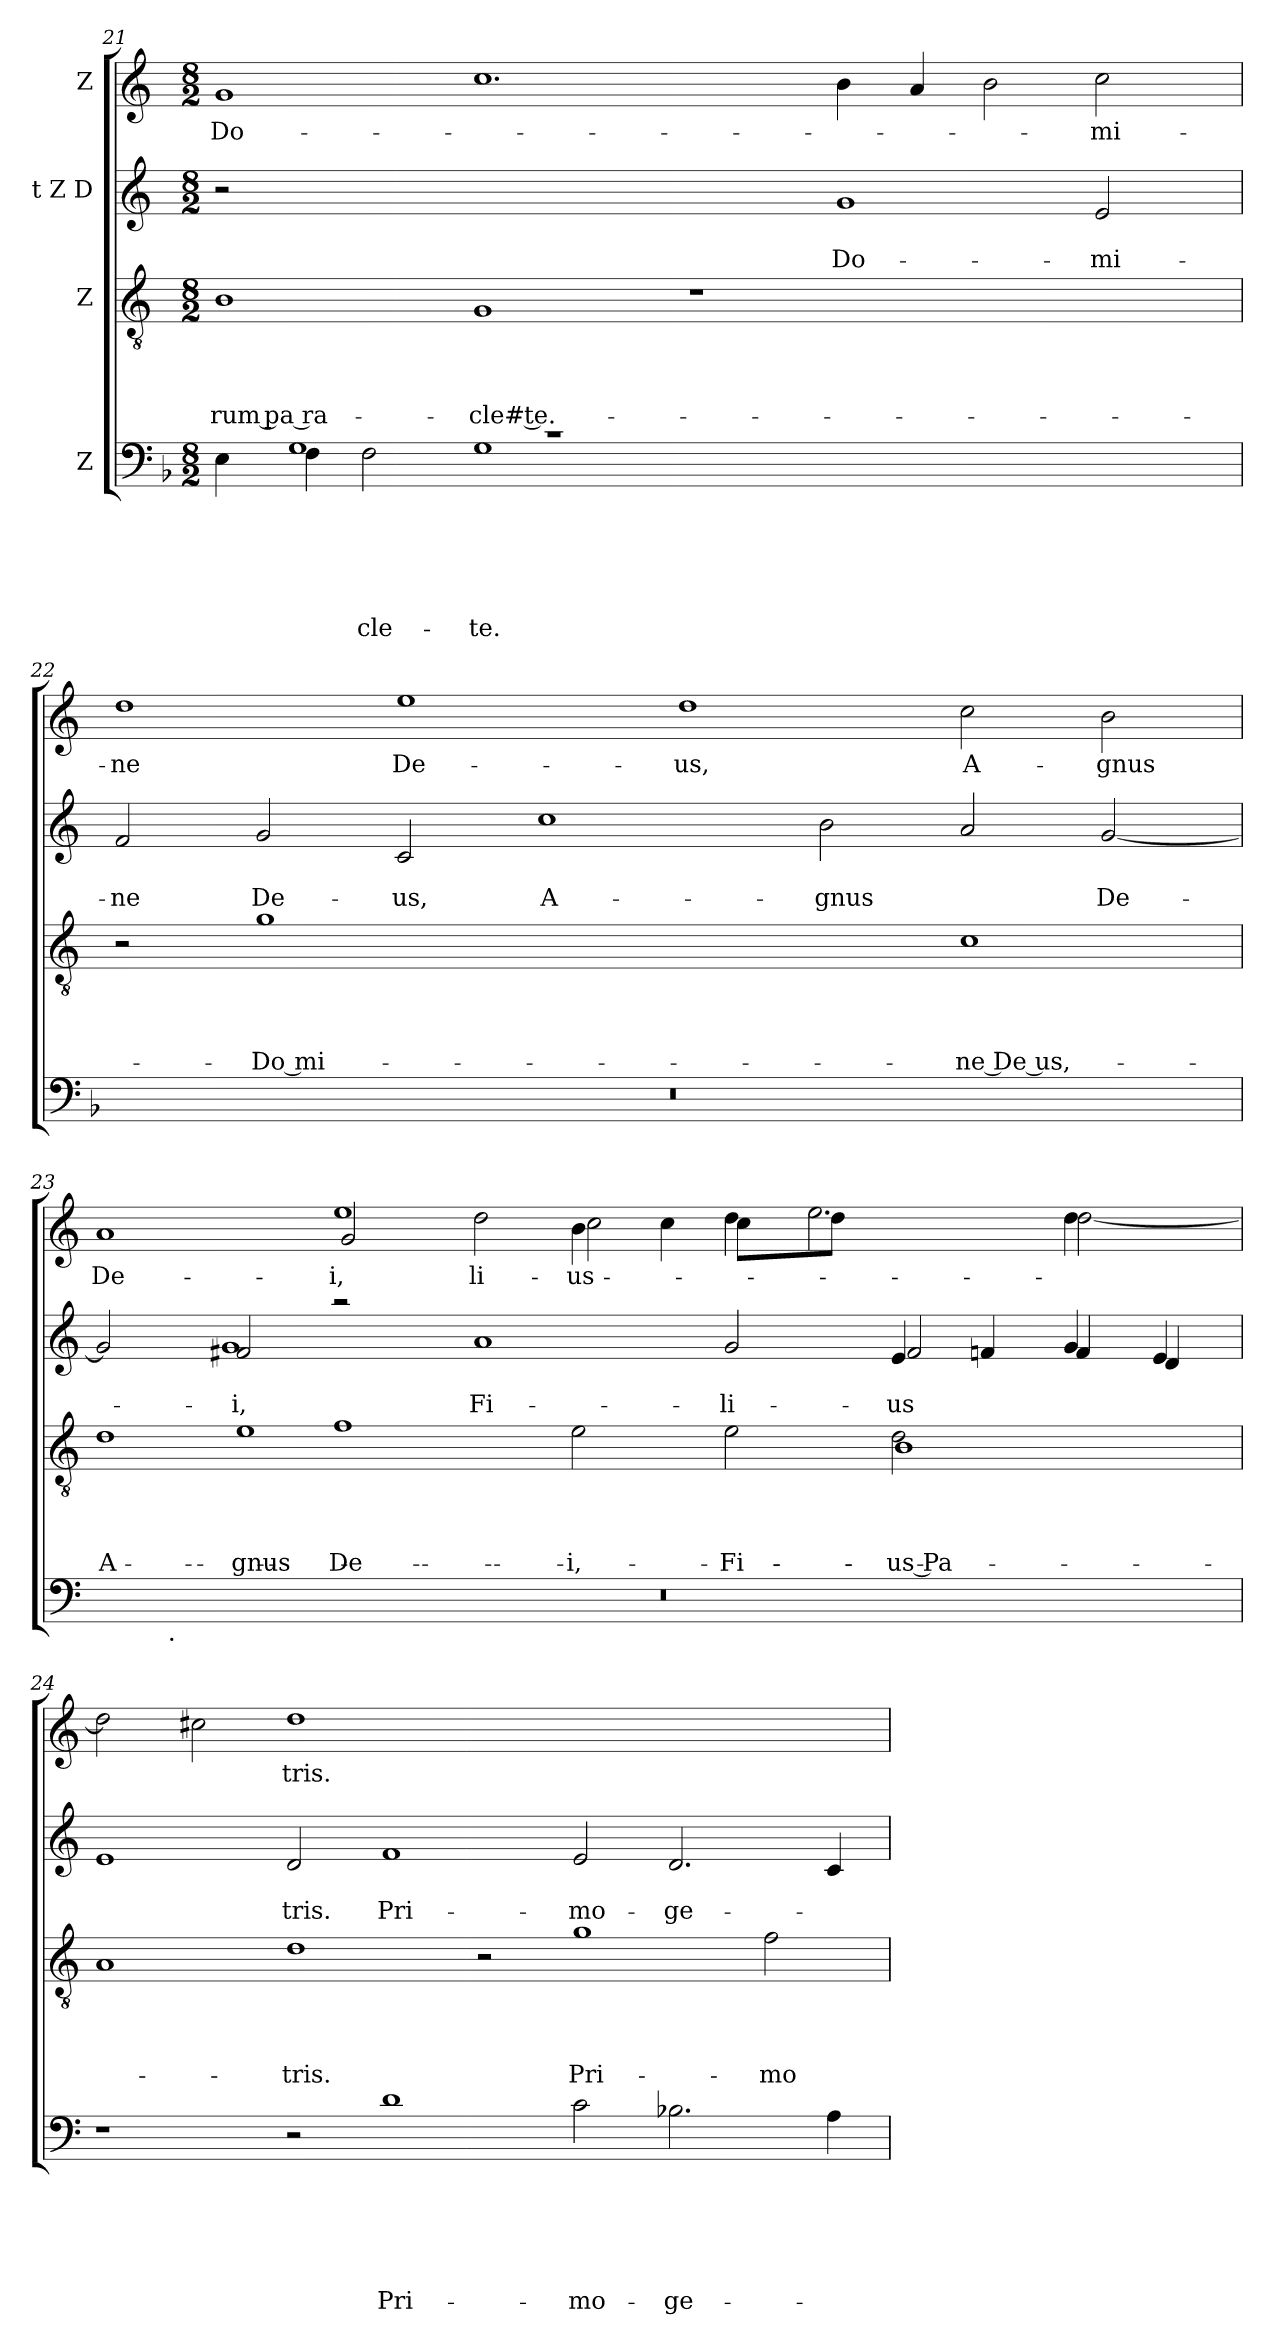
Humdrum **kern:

**kern	**text	**text	**text	**text	**text	**text	**kern	**text	**text	**text	**text	**kern	**text	**text	**kern	**text
*part4	*part4	*part4	*part4	*part4	*part4	*part4	*part3	*part3	*part3	*part3	*part3	*part2	*part2	*part2	*part1	*part1
*staff4	*staff4	*staff4	*staff4	*staff4	*staff4	*staff4	*staff3	*staff3	*staff3	*staff3	*staff3	*staff2	*staff2	*staff2	*staff1	*staff1
*I"Z	*	*	*	*	*	*	*I"Z	*	*	*	*	*I"t Z D	*	*	*I"Z	*
*clefF4	*	*	*	*	*	*	*clefGv2	*	*	*	*	*clefG2	*	*	*clefG2	*
*k[b-]	*	*	*	*	*	*	*k[]	*	*	*	*	*k[]	*	*	*k[]	*
*F:	*	*	*	*	*	*	*C:	*	*	*	*	*C:	*	*	*C:	*
*M8/2	*	*	*	*	*	*	*M8/2	*	*	*	*	*M8/2	*	*	*M8/2	*
=21	=21	=21	=21	=21	=21	=21	=21	=21	=21	=21	=21	=21	=21	=21	=21	=21
*^	*	*	*	*	*	*	*	*	*	*	*	*	*	*	*	*
!	!	!	!	!	!	!	!	!	!	!	!	!LO:LY:b:rj	!	!	!	!	!LO:LY:b
4ryy	4E\	.	.	.	.	.	.	1B	.	.	.	-rum pa ra-	2r	.	.	1g	Do-
1G	4F\	.	.	.	.	.	.	.	.	.	.	.	.	.	.	.	.
!	!	!	!	!	!	!	!LO:LY:b	!	!	!	!	!	!	!	!	!	!
.	2F\	.	.	.	.	.	-cle-	.	.	.	.	.	0ryy	.	.	.	.
!	!	!	!	!	!	!	!LO:LY:b	!	!	!	!	!LO:LY:b:rj	!	!	!	!	!
.	1G	.	.	.	.	.	-te.	1G	.	.	.	-cle# te.-	.	.	.	1.cc	.
1rc	.	.	.	.	.	.	.	.	.	.	.	.	.	.	.	.	.
.	1..ryy	.	.	.	.	.	.	1r	.	.	.	.	.	.	.	.	.
1..ryy	.	.	.	.	.	.	.	.	.	.	.	.	.	.	.	.	.
!	!	!	!	!	!	!	!	!	!	!	!	!	!	!	!LO:LY:b	!	!
.	.	.	.	.	.	.	.	.	.	.	.	.	1g	.	Do-	4b\	.
.	.	.	.	.	.	.	.	.	.	.	.	.	.	.	.	4a/	.
.	.	.	.	.	.	.	.	1ryy	.	.	.	.	.	.	.	2b\	.
!	!	!	!	!	!	!	!	!	!	!	!	!	!	!	!LO:LY:b	!	!LO:LY:b
.	.	.	.	.	.	.	.	.	.	.	.	.	2e/	.	-mi-	2cc\	-mi-
.	4ryy	.	.	.	.	.	.	.	.	.	.	.	.	.	.	.	.
=22	=22	=22	=22	=22	=22	=22	=22	=22	=22	=22	=22	=22	=22	=22	=22	=22	=22
!	!	!	!	!	!	!	!	!	!	!	!	!	!	!	!LO:LY:b	!	!LO:LY:b
*v	*v	*	*	*	*	*	*	*	*	*	*	*	*	*	*	*	*
00r	.	.	.	.	.	.	2r	.	.	.	.	2f/	.	-ne	1dd	-ne
!	!	!	!	!	!	!	!	!	!	!	!LO:LY:b	!	!	!LO:LY:b	!	!
.	.	.	.	.	.	.	1g	.	.	.	-Do mi-	2g/	.	De-	.	.
!	!	!	!	!	!	!	!	!	!	!	!	!	!	!LO:LY:b	!	!LO:LY:b
.	.	.	.	.	.	.	.	.	.	.	.	2c/	.	-us,	1ee	De-
!	!	!	!	!	!	!	!	!	!	!	!	!	!	!LO:LY:b	!	!
.	.	.	.	.	.	.	1.ryy	.	.	.	.	1cc	.	A-	.	.
!	!	!	!	!	!	!	!	!	!	!	!	!	!	!	!	!LO:LY:b
.	.	.	.	.	.	.	.	.	.	.	.	.	.	.	1dd	-us,
!	!	!	!	!	!	!	!	!	!	!	!	!	!	!LO:LY:b	!	!
.	.	.	.	.	.	.	.	.	.	.	.	2b\	.	-gnus	.	.
!	!	!	!	!	!	!	!	!	!	!	!LO:LY:b:rj	!	!	!	!	!LO:LY:b
.	.	.	.	.	.	.	1c	.	.	.	-ne De us,-	2a/	.	.	2cc\	A-
!	!	!	!	!	!	!	!	!	!	!	!	!	!	!LO:LY:b	!	!LO:LY:b
.	.	.	.	.	.	.	.	.	.	.	.	[<2g/	.	De-	2b\	-gnus
!!LO:LB:g=z
=23	=23	=23	=23	=23	=23	=23	=23	=23	=23	=23	=23	=23	=23	=23	=23	=23
*k[]	*	*	*	*	*	*	*	*	*	*	*	*	*	*	*	*
*C:	*	*	*	*	*	*	*	*	*	*	*	*	*	*	*	*
*	*	*	*	*	*	*	*^	*	*	*	*	*	*	*	*	*
!	!	!	!	!	!	!	!	!	!	!	!	!LO:LY:b	!	!	!	!	!LO:LY:b
*^	*	*	*	*	*	*	*^	*^	*	*	*	*	*^	*	*	*^	*
00r	8..ryy	.	.	.	.	.	.	8.ryy	1d	2ryy	0.ryy	.	.	.	-A-	2g/]	2ryy	.	.	1a	1ryy	De-
.	.	.	.	.	.	.	.	1ryy	.	.	.	.	.	.	.	.	.	.	.	.	.	.
!	!LO:TX:b:t=.	!	!	!	!	!	!	!	!	!	!	!	!	!	!	!	!	!	!	!	!	!
.	1ryy	.	.	.	.	.	.	.	.	.	.	.	.	.	.	.	.	.	.	.	.	.
!	!	!	!	!	!	!	!	!	!	!	!	!	!	!	!LO:LY:b	!	!	!	!LO:LY:b	!	!	!
.	.	.	.	.	.	.	.	.	.	1e	.	.	.	.	-gnus	2f#/	1g	.	i,	.	.	.
!	!	!	!	!	!	!	!	!	!	!	!	!	!	!	!LO:LY:b	!	!	!	!	!	!	!LO:LY:b
!	!	!	!	!	!	!	!	!	!	!	!	!	!	!	!	!	!	!	!	!	!	!LO:LY:b
.	.	.	.	.	.	.	.	.	1f	.	.	.	.	.	-De-	2raa	.	.	.	1ee	2g/	-i,
.	.	.	.	.	.	.	.	1ryy	.	.	.	.	.	.	.	.	.	.	.	.	.	.
.	1ryy	.	.	.	.	.	.	.	.	.	.	.	.	.	.	.	.	.	.	.	.	.
!	!	!	!	!	!	!	!	!	!	!	!	!	!	!	!	!	!	!	!LO:LY:b	!	!	!LO:LY:b
.	.	.	.	.	.	.	.	.	.	1ryy	.	.	.	.	.	1a	1.ryy	.	-Fi-	.	2dd\	li-
!	!	!	!	!	!	!	!	!	!	!	!	!	!	!	!LO:LY:b	!	!	!	!	!	!	!LO:LY:b
!	!	!	!	!	!	!	!	!	!	!	!	!	!	!	!	!	!	!	!	!	!	!LO:LY:b
.	.	.	.	.	.	.	.	.	2e\	.	.	.	.	.	-i,	.	.	.	.	4b\	2cc\	-us
.	.	.	.	.	.	.	.	1ryy	.	.	.	.	.	.	.	.	.	.	.	.	.	.
.	1ryy	.	.	.	.	.	.	.	.	.	.	.	.	.	.	.	.	.	.	.	.	.
.	.	.	.	.	.	.	.	.	.	.	.	.	.	.	.	.	.	.	.	4cc\	.	.
!	!	!	!	!	!	!	!	!	!	!	!	!	!	!	!LO:LY:b	!	!	!	!LO:LY:b	!	!	!
.	.	.	.	.	.	.	.	.	2e\	1.ryy	.	.	.	.	Fi-	2g/	.	.	-li-	4dd\	8cc\L	.
.	.	.	.	.	.	.	.	.	.	.	.	.	.	.	.	.	.	.	.	.	8ryy	.
.	.	.	.	.	.	.	.	.	.	.	.	.	.	.	.	.	.	.	.	2.ee\	8dd\J	.
.	.	.	.	.	.	.	.	.	.	.	.	.	.	.	.	.	.	.	.	.	2ryy	.
!	!	!	!	!	!	!	!	!	!	!	!	!	!	!	!LO:LY:b	!	!	!	!	!	!	!
!	!	!	!	!	!	!	!	!	!	!	!	!	!	!	!LO:LY:b:rj	!	!	!	!LO:LY:b	!	!	!
!	!	!	!	!	!	!	!	!	!	!	!	!	!	!	!	!	!	!	!LO:LY:b	!	!	!
.	.	.	.	.	.	.	.	.	2d\	.	1B	.	.	.	us Pa-	4e/	2f#/	.	us	.	.	.
.	.	.	.	.	.	.	.	2ryy	.	.	.	.	.	.	.	.	.	.	.	.	.	.
.	2ryy	.	.	.	.	.	.	.	.	.	.	.	.	.	.	.	.	.	.	.	.	.
.	.	.	.	.	.	.	.	.	.	.	.	.	.	.	.	4f/	.	.	.	.	.	.
.	.	.	.	.	.	.	.	.	.	.	.	.	.	.	.	.	.	.	.	.	8ryy	.
.	.	.	.	.	.	.	.	.	2ryy	.	.	.	.	.	.	4g/	4f/	.	.	4dd\	[>2dd\	.
.	.	.	.	.	.	.	.	4ryy	.	.	.	.	.	.	.	.	.	.	.	.	.	.
.	4ryy	.	.	.	.	.	.	.	.	.	.	.	.	.	.	.	.	.	.	.	.	.
.	.	.	.	.	.	.	.	.	.	.	.	.	.	.	.	4e/	4d/	.	.	4ryy	.	.
.	.	.	.	.	.	.	.	16ryy	.	.	.	.	.	.	.	.	.	.	.	.	.	.
.	32ryy	.	.	.	.	.	.	.	.	.	.	.	.	.	.	.	.	.	.	.	.	.
*v	*v	*	*	*	*	*	*	*	*	*	*	*	*	*	*	*v	*v	*	*	*v	*v	*
*	*	*	*	*	*	*	*v	*v	*v	*v	*	*	*	*	*	*	*	*	*
=24	=24	=24	=24	=24	=24	=24	=24	=24	=24	=24	=24	=24	=24	=24	=24	=24
1r	.	.	.	.	.	.	1A	.	.	.	.	1e	.	.	2dd\]	.
.	.	.	.	.	.	.	.	.	.	.	.	.	.	.	2cc#\	.
!	!	!	!	!	!	!	!	!	!	!	!LO:LY:b	!	!	!LO:LY:b	!	!LO:LY:b
2r	.	.	.	.	.	.	1d	.	.	.	-tris.	2d/	.	tris.	1dd	tris.
!	!	!	!	!	!	!LO:LY:b	!	!	!	!	!	!	!	!LO:LY:b	!	!
1d	.	.	.	.	.	Pri-	.	.	.	.	.	1f	.	Pri-	.	.
.	.	.	.	.	.	.	2r	.	.	.	.	.	.	.	0ryy	.
!	!	!	!	!	!	!LO:LY:b	!	!	!	!	!LO:LY:b	!	!	!LO:LY:b	!	!
2c\	.	.	.	.	.	-mo-	1g	.	.	.	Pri-	2e/	.	-mo-	.	.
!	!	!	!	!	!	!LO:LY:b	!	!	!	!	!	!	!	!LO:LY:b	!	!
2.B-X\	.	.	.	.	.	-ge-	.	.	.	.	.	2.d/	.	-ge-	.	.
!	!	!	!	!	!	!	!	!	!	!	!LO:LY:b	!	!	!	!	!
.	.	.	.	.	.	.	2f\	.	.	.	-mo-	.	.	.	.	.
4A\	.	.	.	.	.	.	.	.	.	.	.	4c/	.	.	.	.
=	=	=	=	=	=	=	=	=	=	=	=	=	=	=	=	=
*-	*-	*-	*-	*-	*-	*-	*-	*-	*-	*-	*-	*-	*-	*-	*-	*-
